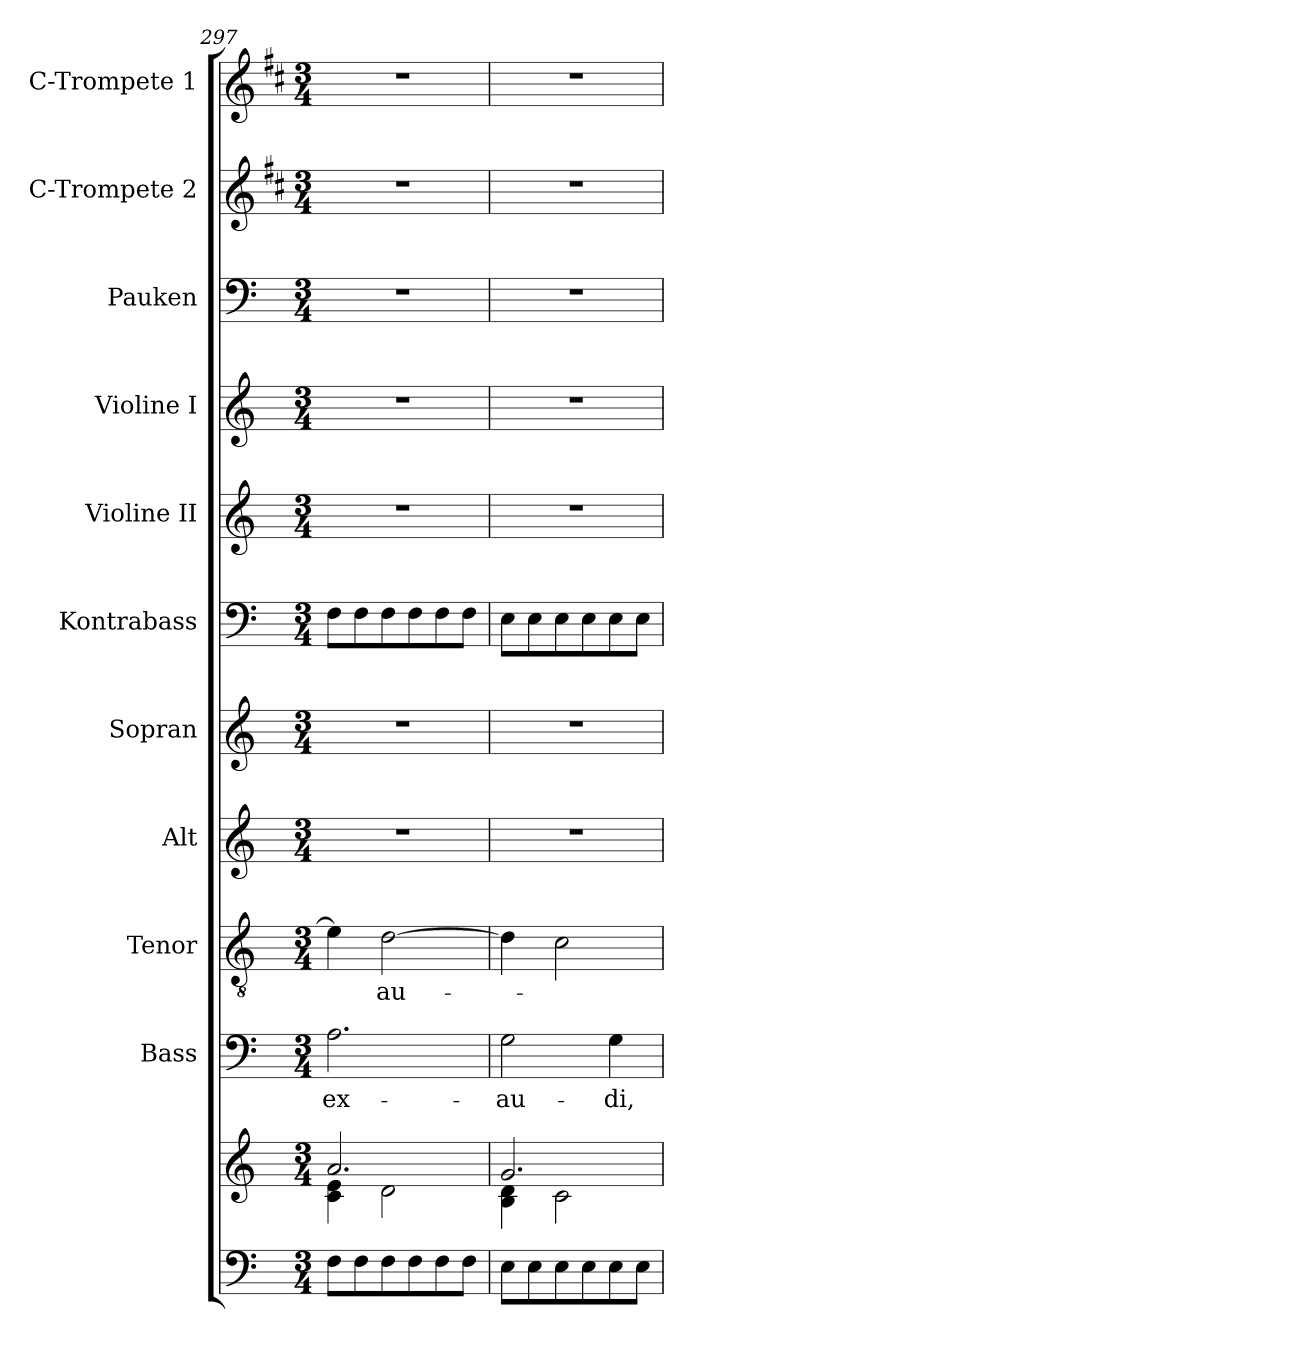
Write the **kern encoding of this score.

**kern	**kern	**kern	**text	**kern	**text	**kern	**kern	**kern	**kern	**kern	**kern	**kern	**kern
*part11	*part11	*part10	*part10	*part9	*part9	*part8	*part7	*part6	*part5	*part4	*part3	*part2	*part1
*staff12	*staff11	*staff10	*staff10	*staff9	*staff9	*staff8	*staff7	*staff6	*staff5	*staff4	*staff3	*staff2	*staff1
*	*	*I"Bass	*	*I"Tenor	*	*I"Alt	*I"Sopran	*I"Kontrabass	*I"Violine II	*I"Violine I	*I"Pauken	*I"C-Trompete 2	*I"C-Trompete 1
*	*	*I'B.	*	*I'T.	*	*I'A.	*I'S.	*I'Kb.	*I'Vl. II	*I'Vl. I	*I'Pk.	*I'C Trp. 2	*I'C Trp. 1
*clefF4	*clefG2	*clefF4	*	*clefGv2	*	*clefG2	*clefG2	*clefF4	*clefG2	*clefG2	*clefF4	*clefG2	*clefG2
*	*	*	*	*	*	*	*	*ITrd7c12	*	*	*	*ITrd1c2	*ITrd1c2
*k[]	*k[]	*k[]	*	*k[]	*	*k[]	*k[]	*k[]	*k[]	*k[]	*k[]	*k[]	*k[]
*C:	*C:	*C:	*	*C:	*	*C:	*C:	*C:	*C:	*C:	*C:	*C:	*C:
*M3/4	*M3/4	*M3/4	*	*M3/4	*	*M3/4	*M3/4	*M3/4	*M3/4	*M3/4	*M3/4	*M3/4	*M3/4
=297	=297	=297	=297	=297	=297	=297	=297	=297	=297	=297	=297	=297	=297
*	*^	*	*	*	*	*	*	*	*	*	*	*	*
!	!	!	!	!LO:LY:b	!	!	!	!	!	!	!	!	!	!
8F\L	2.a/	4c\ 4e\	2.A\	ex-	4e\]	.	2.r	2.r	8FF\L	2.r	2.r	2.r	2.r	2.r
8F\	.	.	.	.	.	.	.	.	8FF\	.	.	.	.	.
!	!	!	!	!	!	!LO:LY:b	!	!	!	!	!	!	!	!
8F\	.	2d\	.	.	[2d\	-au-	.	.	8FF\	.	.	.	.	.
8F\	.	.	.	.	.	.	.	.	8FF\	.	.	.	.	.
8F\	.	.	.	.	.	.	.	.	8FF\	.	.	.	.	.
8F\J	.	.	.	.	.	.	.	.	8FF\J	.	.	.	.	.
=298	=298	=298	=298	=298	=298	=298	=298	=298	=298	=298	=298	=298	=298	=298
!	!	!	!	!LO:LY:b	!	!	!	!	!	!	!	!	!	!
8E\L	2.g/	4B\ 4d\	2G\	-au-	4d\]	.	2.r	2.r	8EE\L	2.r	2.r	2.r	2.r	2.r
8E\	.	.	.	.	.	.	.	.	8EE\	.	.	.	.	.
8E\	.	2c\	.	.	2c\	.	.	.	8EE\	.	.	.	.	.
8E\	.	.	.	.	.	.	.	.	8EE\	.	.	.	.	.
!	!	!	!	!LO:LY:b	!	!	!	!	!	!	!	!	!	!
8E\	.	.	4G\	-di,	.	.	.	.	8EE\	.	.	.	.	.
8E\J	.	.	.	.	.	.	.	.	8EE\J	.	.	.	.	.
*	*v	*v	*	*	*	*	*	*	*	*	*	*	*	*
=	=	=	=	=	=	=	=	=	=	=	=	=	=
*-	*-	*-	*-	*-	*-	*-	*-	*-	*-	*-	*-	*-	*-
